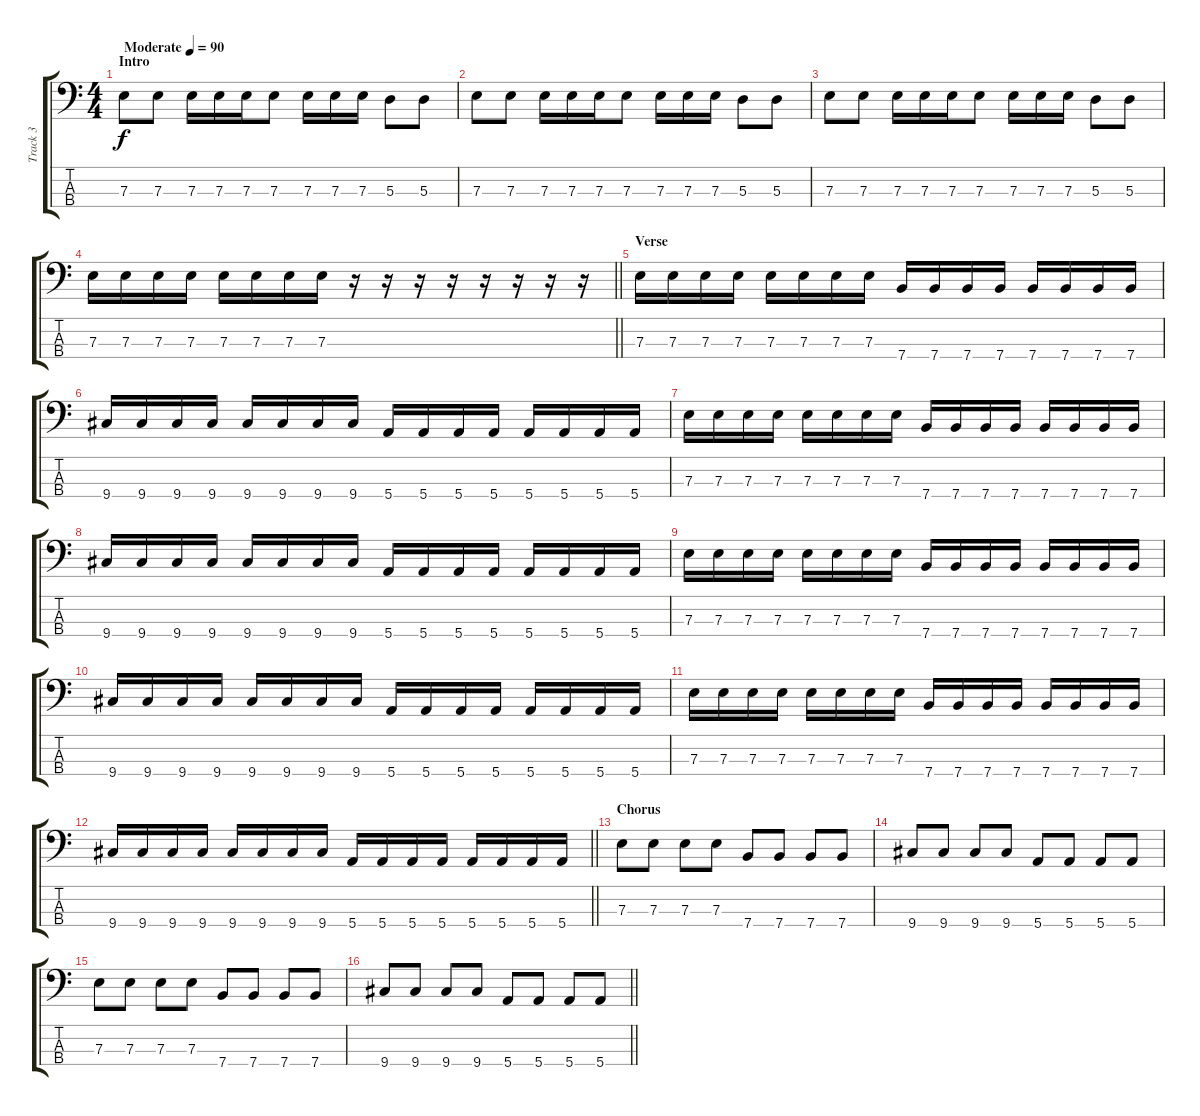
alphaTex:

\track ("Track 3" "Track 3") {instrument electricbassfinger}
\staff {score tabs}
\tuning (G2 D2 A1 E1) {hide}
\ts (4 4)
\section ("" "Intro")
\tempo (90 "Moderate")
\clef f4
\ks c
7.3.8{dy f instrument electricbassfinger} 7.3.8 7.3.16 7.3.16 7.3.16 7.3.8 7.3.16 7.3.16 7.3.16 5.3.8 5.3.8 |
7.3.8 7.3.8 7.3.16 7.3.16 7.3.16 7.3.8 7.3.16 7.3.16 7.3.16 5.3.8 5.3.8 |
7.3.8 7.3.8 7.3.16 7.3.16 7.3.16 7.3.8 7.3.16 7.3.16 7.3.16 5.3.8 5.3.8 |
\barLineRight lightlight
7.3.16 7.3.16 7.3.16 7.3.16 7.3.16 7.3.16 7.3.16 7.3.16 r.16 r.16 r.16 r.16 r.16 r.16 r.16 r.16 |
\section ("" "Verse")
7.3.16 7.3.16 7.3.16 7.3.16 7.3.16 7.3.16 7.3.16 7.3.16 7.4.16 7.4.16 7.4.16 7.4.16 7.4.16 7.4.16 7.4.16 7.4.16 |
9.4.16 9.4.16 9.4.16 9.4.16 9.4.16 9.4.16 9.4.16 9.4.16 5.4.16 5.4.16 5.4.16 5.4.16 5.4.16 5.4.16 5.4.16 5.4.16 |
7.3.16 7.3.16 7.3.16 7.3.16 7.3.16 7.3.16 7.3.16 7.3.16 7.4.16 7.4.16 7.4.16 7.4.16 7.4.16 7.4.16 7.4.16 7.4.16 |
9.4.16 9.4.16 9.4.16 9.4.16 9.4.16 9.4.16 9.4.16 9.4.16 5.4.16 5.4.16 5.4.16 5.4.16 5.4.16 5.4.16 5.4.16 5.4.16 |
7.3.16 7.3.16 7.3.16 7.3.16 7.3.16 7.3.16 7.3.16 7.3.16 7.4.16 7.4.16 7.4.16 7.4.16 7.4.16 7.4.16 7.4.16 7.4.16 |
9.4.16 9.4.16 9.4.16 9.4.16 9.4.16 9.4.16 9.4.16 9.4.16 5.4.16 5.4.16 5.4.16 5.4.16 5.4.16 5.4.16 5.4.16 5.4.16 |
7.3.16 7.3.16 7.3.16 7.3.16 7.3.16 7.3.16 7.3.16 7.3.16 7.4.16 7.4.16 7.4.16 7.4.16 7.4.16 7.4.16 7.4.16 7.4.16 |
\barLineRight lightlight
9.4.16 9.4.16 9.4.16 9.4.16 9.4.16 9.4.16 9.4.16 9.4.16 5.4.16 5.4.16 5.4.16 5.4.16 5.4.16 5.4.16 5.4.16 5.4.16 |
\section ("" "Chorus")
7.3.8 7.3.8 7.3.8 7.3.8 7.4.8 7.4.8 7.4.8 7.4.8 |
9.4.8 9.4.8 9.4.8 9.4.8 5.4.8 5.4.8 5.4.8 5.4.8 |
7.3.8 7.3.8 7.3.8 7.3.8 7.4.8 7.4.8 7.4.8 7.4.8 |
\barLineRight lightlight
9.4.8 9.4.8 9.4.8 9.4.8 5.4.8 5.4.8 5.4.8 5.4.8
